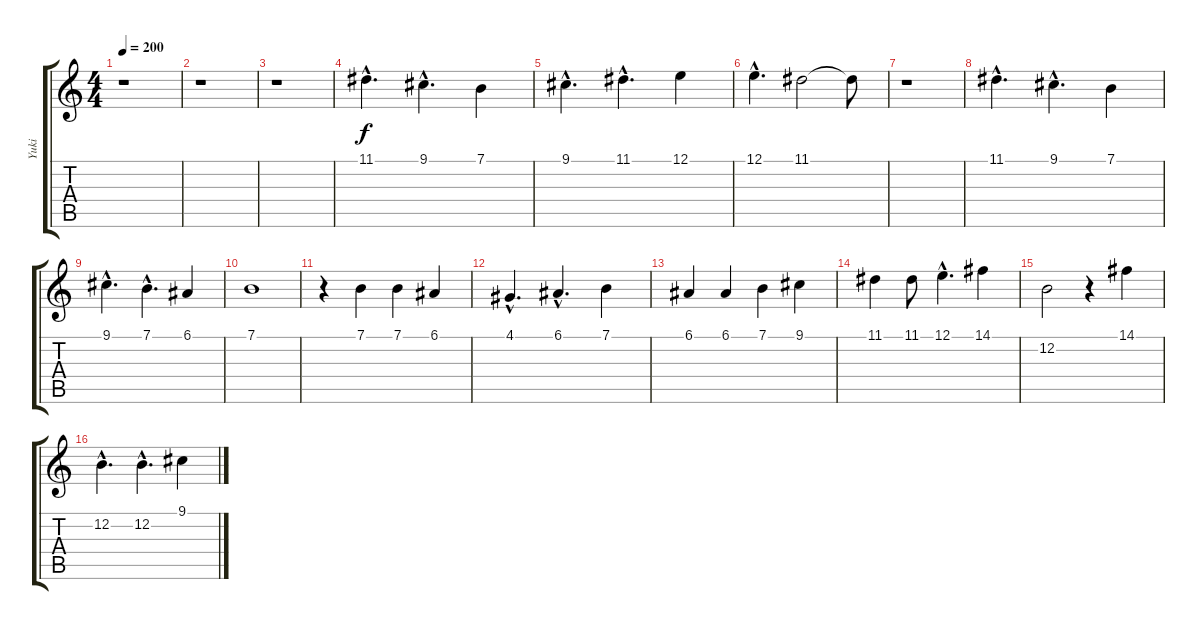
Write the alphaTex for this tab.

\track ("Yuki" "Yuki") {instrument tenorsax}
\staff {score tabs}
\tuning (E4 B3 G3 D3 A2 E2) {hide}
\ts (4 4)
\tempo 200
\clef g2
\ks c
r.1{dy f} |
r.1 |
r.1 |
11.1{hac}.4{d} 9.1{hac}.4{d} 7.1.4 |
9.1{hac}.4{d} 11.1{hac}.4{d} 12.1.4 |
12.1{hac}.4{d} 11.1.2 11.1{t}.8 |
r.1 |
11.1{hac}.4{d} 9.1{hac}.4{d} 7.1.4 |
9.1{hac}.4{d} 7.1{hac}.4{d} 6.1.4 |
7.1.1 |
r.4 7.1.4 7.1.4 6.1.4 |
4.1{hac}.4{d} 6.1{hac}.4{d} 7.1.4 |
6.1.4 6.1.4 7.1.4 9.1.4 |
11.1.4 11.1.8 12.1{hac}.4{d} 14.1.4 |
12.2.2 r.4 14.1.4 |
12.2{hac}.4{d} 12.2{hac}.4{d} 9.1.4
